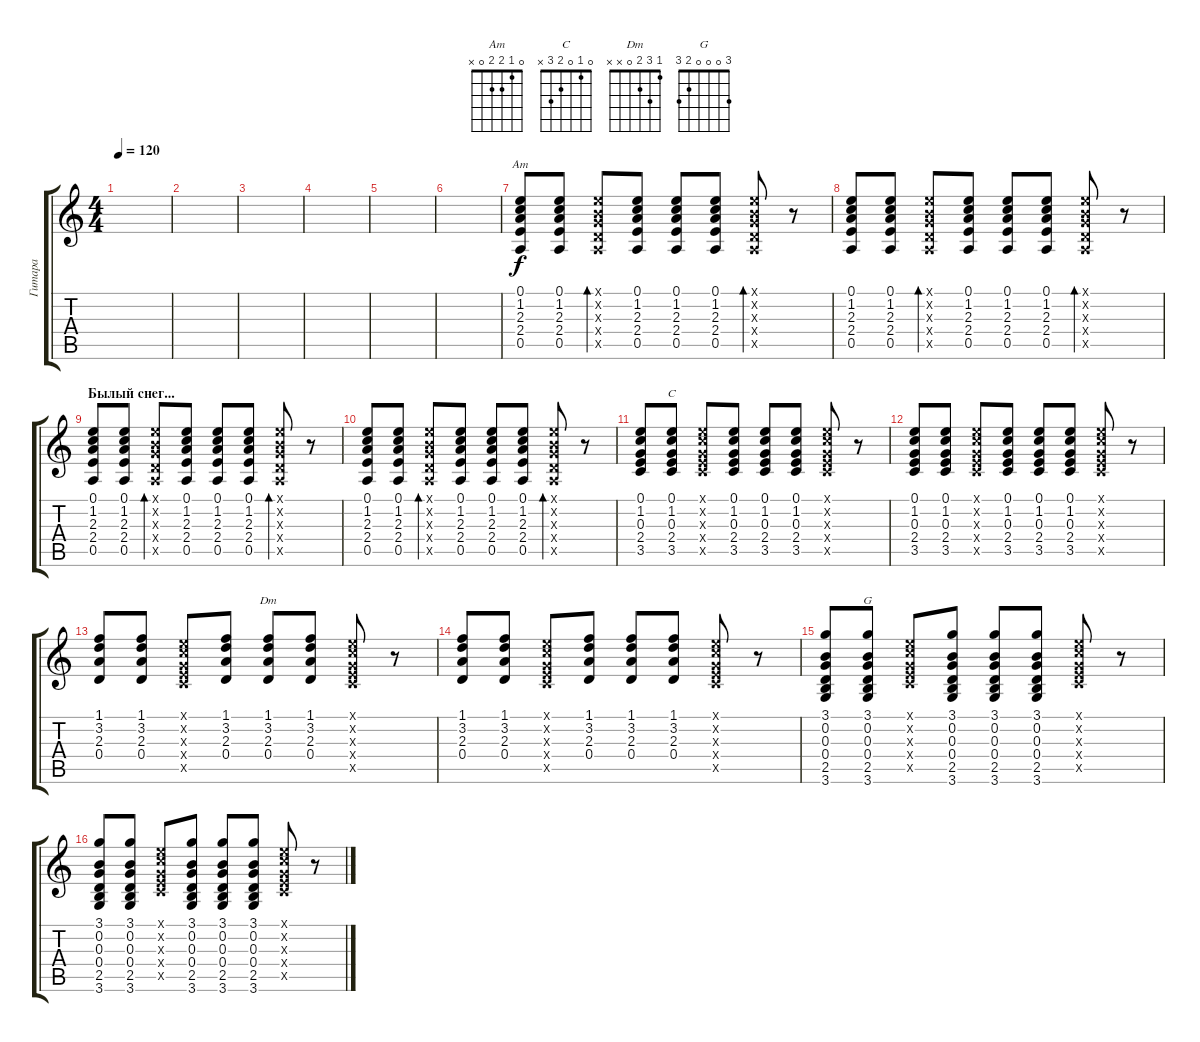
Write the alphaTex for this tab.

\track ("Гитара" "Гитара") {instrument electricguitarmuted}
\staff {score tabs}
\tuning (E4 B3 G3 D3 A2 E2) {hide}
\chord ("Am" 0 1 2 2 0 x)
\chord ("C" 0 1 0 2 3 x)
\chord ("Dm" 1 3 2 0 x x)
\chord ("G" 3 0 0 0 2 3)
\ts (4 4)
\tempo 120
\clef g2
\ks c
|
|
|
|
|
|
(0.1 1.2 2.3 2.4 0.5).8{ch "Am"} (0.1 1.2 2.3 2.4 0.5).8 (0.1{x} 0.2{x} 0.3{x} 0.4{x} 0.5{x}).8{bd 30} (0.1 1.2 2.3 2.4 0.5).8 (0.1 1.2 2.3 2.4 0.5).8 (0.1 1.2 2.3 2.4 0.5).8 (0.1{x} 0.2{x} 0.3{x} 0.4{x} 0.5{x}).8{bd 30} r.8 |
(0.1 1.2 2.3 2.4 0.5).8 (0.1 1.2 2.3 2.4 0.5).8 (0.1{x} 0.2{x} 0.3{x} 0.4{x} 0.5{x}).8{bd 30} (0.1 1.2 2.3 2.4 0.5).8 (0.1 1.2 2.3 2.4 0.5).8 (0.1 1.2 2.3 2.4 0.5).8 (0.1{x} 0.2{x} 0.3{x} 0.4{x} 0.5{x}).8{bd 30} r.8 |
\section ("" "Былый снег...")
(0.1 1.2 2.3 2.4 0.5).8 (0.1 1.2 2.3 2.4 0.5).8 (0.1{x} 0.2{x} 0.3{x} 0.4{x} 0.5{x}).8{bd 30} (0.1 1.2 2.3 2.4 0.5).8 (0.1 1.2 2.3 2.4 0.5).8 (0.1 1.2 2.3 2.4 0.5).8 (0.1{x} 0.2{x} 0.3{x} 0.4{x} 0.5{x}).8{bd 30} r.8 |
(0.1 1.2 2.3 2.4 0.5).8 (0.1 1.2 2.3 2.4 0.5).8 (0.1{x} 0.2{x} 0.3{x} 0.4{x} 0.5{x}).8{bd 30} (0.1 1.2 2.3 2.4 0.5).8 (0.1 1.2 2.3 2.4 0.5).8 (0.1 1.2 2.3 2.4 0.5).8 (0.1{x} 0.2{x} 0.3{x} 0.4{x} 0.5{x}).8{bd 30} r.8 |
(0.1 1.2 0.3 2.4 3.5).8 (0.1 1.2 0.3 2.4 3.5).8{ch "C"} (0.1{x} 1.2{x} 0.3{x} 2.4{x} 3.5{x}).8 (0.1 1.2 0.3 2.4 3.5).8 (0.1 1.2 0.3 2.4 3.5).8 (0.1 1.2 0.3 2.4 3.5).8 (0.1{x} 1.2{x} 0.3{x} 2.4{x} 3.5{x}).8 r.8 |
(0.1 1.2 0.3 2.4 3.5).8 (0.1 1.2 0.3 2.4 3.5).8 (0.1{x} 1.2{x} 0.3{x} 2.4{x} 3.5{x}).8 (0.1 1.2 0.3 2.4 3.5).8 (0.1 1.2 0.3 2.4 3.5).8 (0.1 1.2 0.3 2.4 3.5).8 (0.1{x} 1.2{x} 0.3{x} 2.4{x} 3.5{x}).8 r.8 |
(1.1 3.2 2.3 0.4).8 (1.1 3.2 2.3 0.4).8 (0.1{x} 1.2{x} 0.3{x} 2.4{x} 3.5{x}).8 (1.1 3.2 2.3 0.4).8 (1.1 3.2 2.3 0.4).8{ch "Dm"} (1.1 3.2 2.3 0.4).8 (0.1{x} 1.2{x} 0.3{x} 2.4{x} 3.5{x}).8 r.8 |
(1.1 3.2 2.3 0.4).8 (1.1 3.2 2.3 0.4).8 (0.1{x} 1.2{x} 0.3{x} 2.4{x} 3.5{x}).8 (1.1 3.2 2.3 0.4).8 (1.1 3.2 2.3 0.4).8 (1.1 3.2 2.3 0.4).8 (0.1{x} 1.2{x} 0.3{x} 2.4{x} 3.5{x}).8 r.8 |
(3.1 0.2 0.3 0.4 2.5 3.6).8 (3.1 0.2 0.3 0.4 2.5 3.6).8{ch "G"} (0.1{x} 1.2{x} 0.3{x} 2.4{x} 3.5{x}).8 (3.1 0.2 0.3 0.4 2.5 3.6).8 (3.1 0.2 0.3 0.4 2.5 3.6).8 (3.1 0.2 0.3 0.4 2.5 3.6).8 (0.1{x} 1.2{x} 0.3{x} 2.4{x} 3.5{x}).8 r.8 |
(3.1 0.2 0.3 0.4 2.5 3.6).8 (3.1 0.2 0.3 0.4 2.5 3.6).8 (0.1{x} 1.2{x} 0.3{x} 2.4{x} 3.5{x}).8 (3.1 0.2 0.3 0.4 2.5 3.6).8 (3.1 0.2 0.3 0.4 2.5 3.6).8 (3.1 0.2 0.3 0.4 2.5 3.6).8 (0.1{x} 1.2{x} 0.3{x} 2.4{x} 3.5{x}).8 r.8
